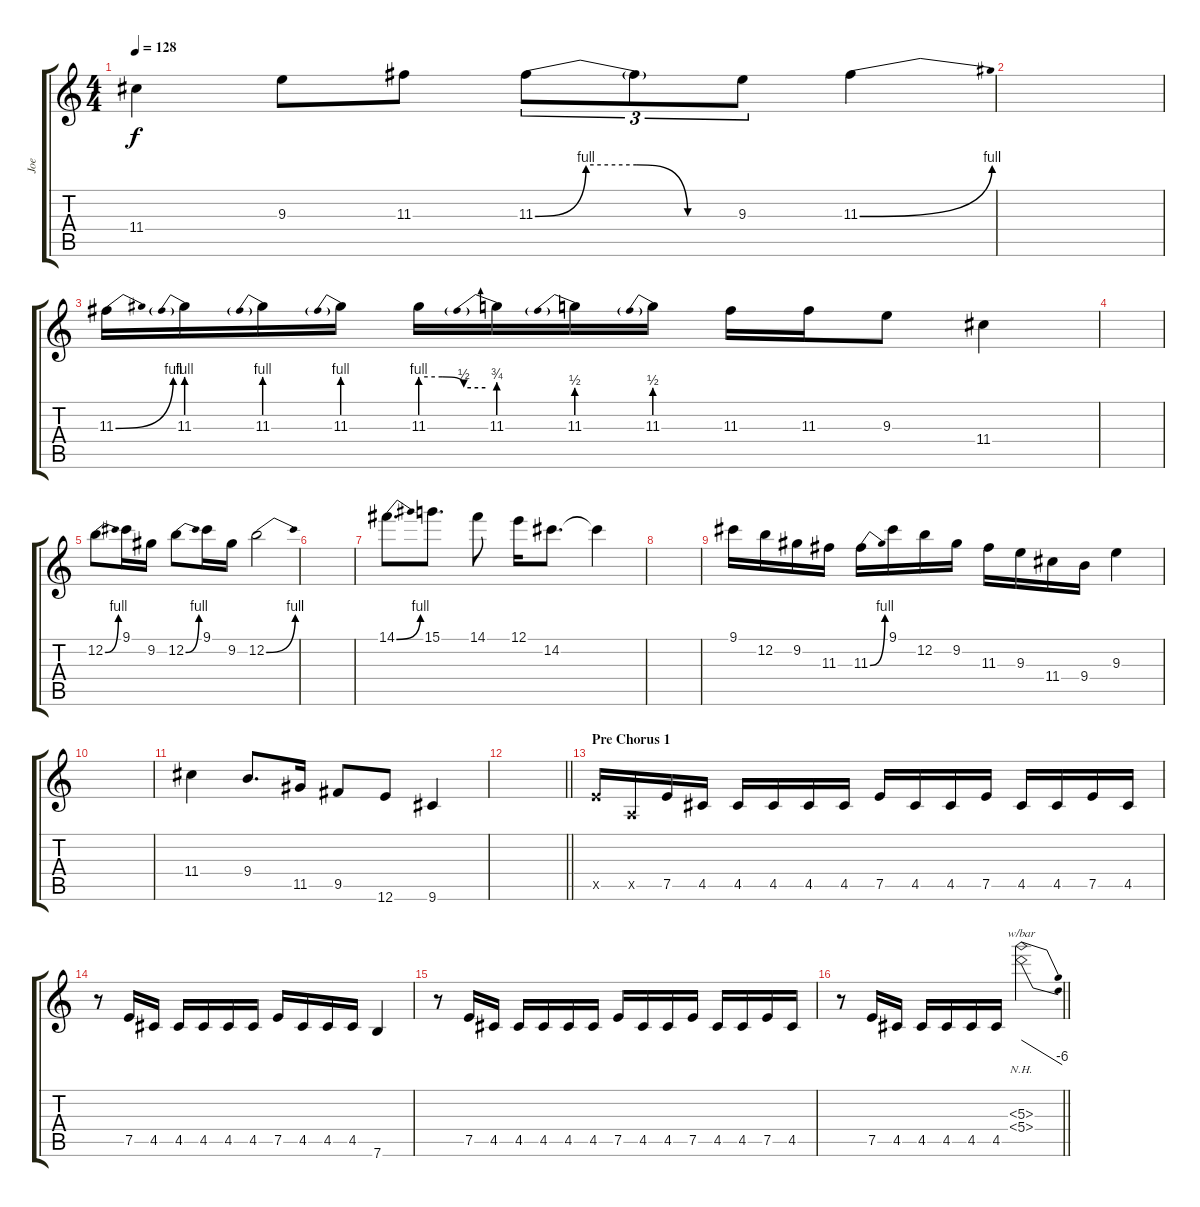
\track ("Joe" "Joe") {instrument distortionguitar}
\staff {score tabs}
\tuning (E4 B3 G3 D3 A2 E2) {hide}
\ts (4 4)
\tempo 128
\clef g2
\ks c
11.4.4{dy f} 9.3.8 11.3.8 11.3{be (custom 0 0 15 4 30 4 45 0 60 0)}.8{tu (3 2)} 11.3{t}.8{tu (3 2)} 9.3.8{tu (3 2)} 11.3{be (bend 0 0 60 4)}.4 |
|
11.3{be (bend 0 0 60 4)}.16 11.3{be (prebend 0 4 60 4)}.16 11.3{be (prebend 0 4 60 4)}.16 11.3{be (prebend 0 4 60 4)}.16 11.3{be (custom 0 4 20 4 40 2 60 2)}.16 11.3{be (prebend 0 3 60 3)}.16 11.3{be (prebend 0 2 60 2)}.16 11.3{be (prebend 0 2 60 2)}.16 11.3.16 11.3.16 9.3.8 11.4.4 |
|
12.2{be (bend 0 0 60 4)}.8 9.1.16 9.2.16 12.2{be (bend 0 0 60 4)}.8 9.1.16 9.2.16 12.2{be (bend 0 0 60 4)}.2 |
|
14.1{be (bend 0 0 60 4)}.8{d} 15.1.8{d} 14.1.8 12.1.16 14.2.8{d} 14.2{t}.4 |
|
9.1.16 12.2.16 9.2.16 11.3.16 11.3{be (bend 0 0 60 4)}.16 9.1.16 12.2.16 9.2.16 11.3.16 9.3.16 11.4.16 9.4.16 9.3.4 |
|
11.4.4 9.4.8{d} 11.5.16 9.5.8 12.6.8 9.6.4 |
\barLineRight lightlight
|
\section ("" "Pre Chorus 1")
7.5{x}.16 0.5{x}.16 7.5.16 4.5.16 4.5.16 4.5.16 4.5.16 4.5.16 7.5.16 4.5.16 4.5.16 7.5.16 4.5.16 4.5.16 7.5.16 4.5.16 |
r.8 7.5.16 4.5.16 4.5.16 4.5.16 4.5.16 4.5.16 7.5.16 4.5.16 4.5.16 4.5.16 7.6.4 |
r.8 7.5.16 4.5.16 4.5.16 4.5.16 4.5.16 4.5.16 7.5.16 4.5.16 4.5.16 7.5.16 4.5.16 4.5.16 7.5.16 4.5.16 |
\barLineRight lightlight
r.8 7.5.16 4.5.16 4.5.16 4.5.16 4.5.16 4.5.16 (5.3{nh} 5.4{nh}).2{tbe (dive default 0 0 60 -24)}
